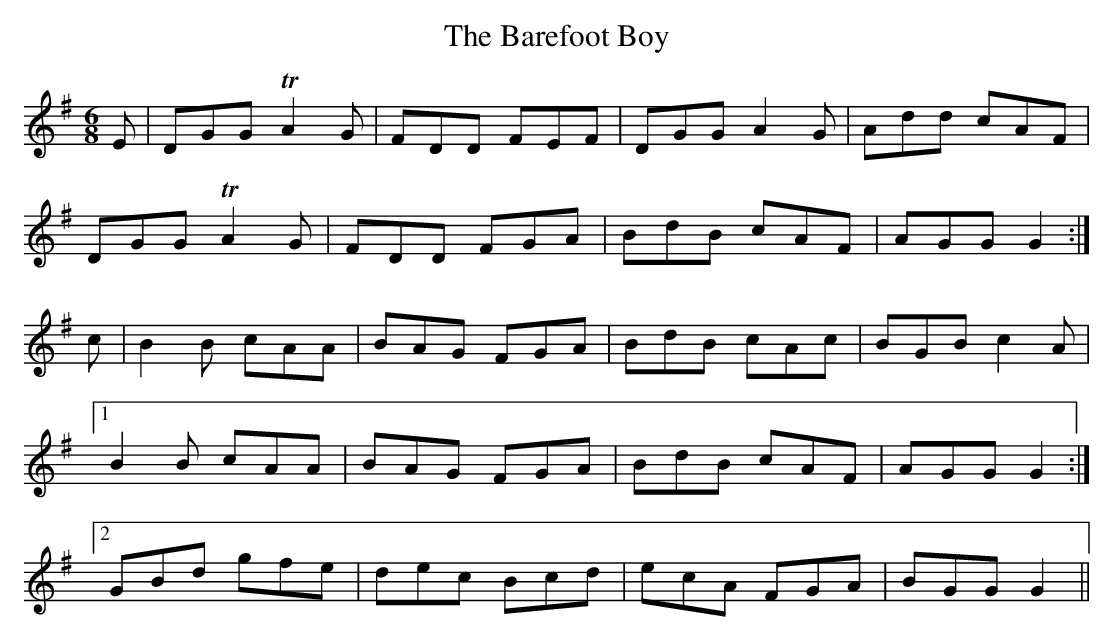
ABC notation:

X:1
T: The Barefoot Boy
M: 6/8
L: 1/8
K: G
E|DGG TA2G|FDD FEF|DGG A2G|Add cAF|
DGG TA2G|FDD FGA|BdB cAF|AGG G2:|
c|B2B cAA|BAG FGA|BdB cAc|BGB c2A|
[1 B2B cAA|BAG FGA|BdB cAF|AGG G2:|
[2 GBd gfe|dec Bcd|ecA FGA|BGG G2||
